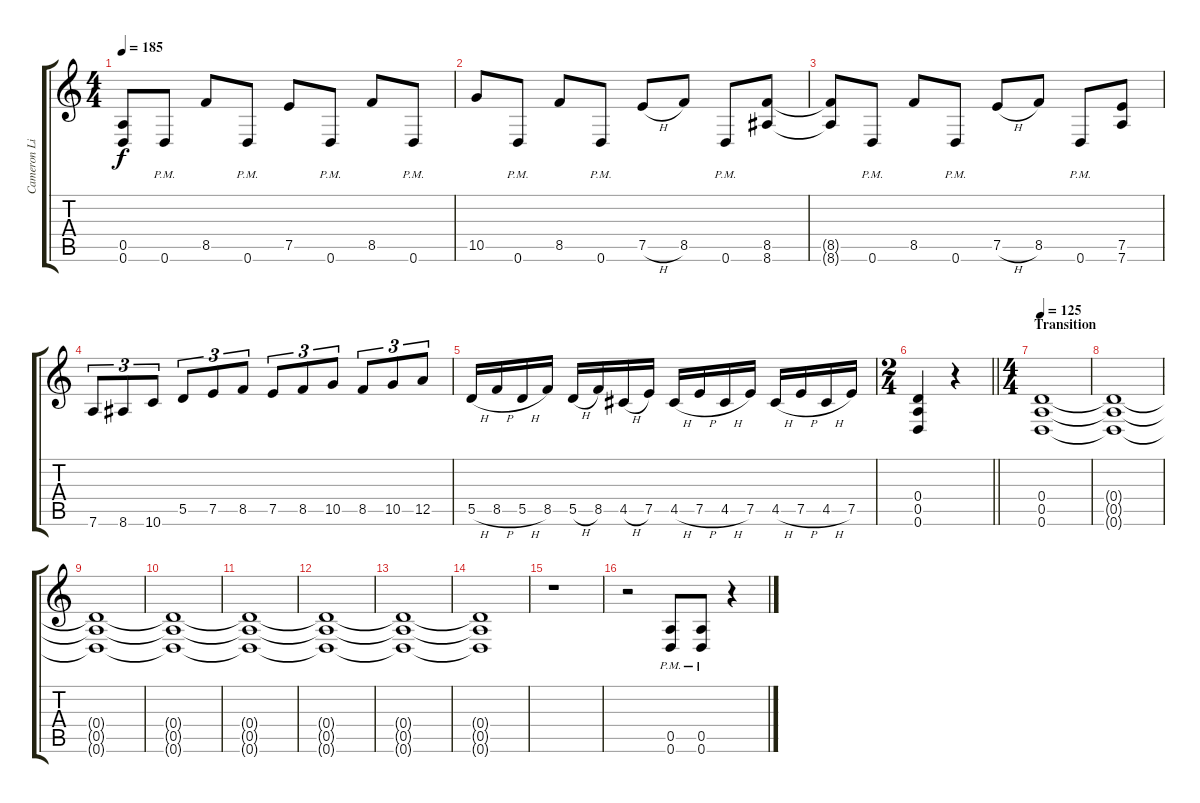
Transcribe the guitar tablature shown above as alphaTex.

\track ("Cameron Liddell" "Cameron Li") {instrument distortionguitar}
\staff {score tabs}
\tuning (E4 B3 G3 D3 A2 D2) {hide}
\ts (4 4)
\tempo 185
\clef g2
\ks c
(0.5{t} 0.6{t}).8{dy f} 0.6{pm}.8 8.5.8 0.6{pm}.8 7.5.8 0.6{pm}.8 8.5.8 0.6{pm}.8 |
10.5.8 0.6{pm}.8 8.5.8 0.6{pm}.8 7.5{h}.8 8.5.8 0.6{pm}.8 (8.5 8.6).8 |
(8.5{t} 8.6{t}).8 0.6{pm}.8 8.5.8 0.6{pm}.8 7.5{h}.8 8.5.8 0.6{pm}.8 (7.5 7.6).8 |
7.6.8{tu (3 2)} 8.6.8{tu (3 2)} 10.6.8{tu (3 2)} 5.5.8{tu (3 2)} 7.5.8{tu (3 2)} 8.5.8{tu (3 2)} 7.5.8{tu (3 2)} 8.5.8{tu (3 2)} 10.5.8{tu (3 2)} 8.5.8{tu (3 2)} 10.5.8{tu (3 2)} 12.5.8{tu (3 2)} |
5.5{h}.16 8.5{h}.16 5.5{h}.16 8.5.16 5.5{h}.16 8.5.16 4.5{h}.16 7.5.16 4.5{h}.16 7.5{h}.16 4.5{h}.16 7.5.16 4.5{h}.16 7.5{h}.16 4.5{h}.16 7.5.16 |
\ts (2 4)
\barLineRight lightlight
(0.4 0.5 0.6).4 r.4 |
\ts (4 4)
\section ("" "Transition")
\tempo 125
(0.4 0.5 0.6).1{volume 8} |
(0.4{t} 0.5{t} 0.6{t}).1 |
(0.4{t} 0.5{t} 0.6{t}).1 |
(0.4{t} 0.5{t} 0.6{t}).1 |
(0.4{t} 0.5{t} 0.6{t}).1{volume 1} |
(0.4{t} 0.5{t} 0.6{t}).1 |
(0.4{t} 0.5{t} 0.6{t}).1 |
(0.4{t} 0.5{t} 0.6{t}).1 |
r.1 |
r.2{volume 13} (0.5{pm} 0.6{pm}).8 (0.5{pm} 0.6{pm}).8 r.4
